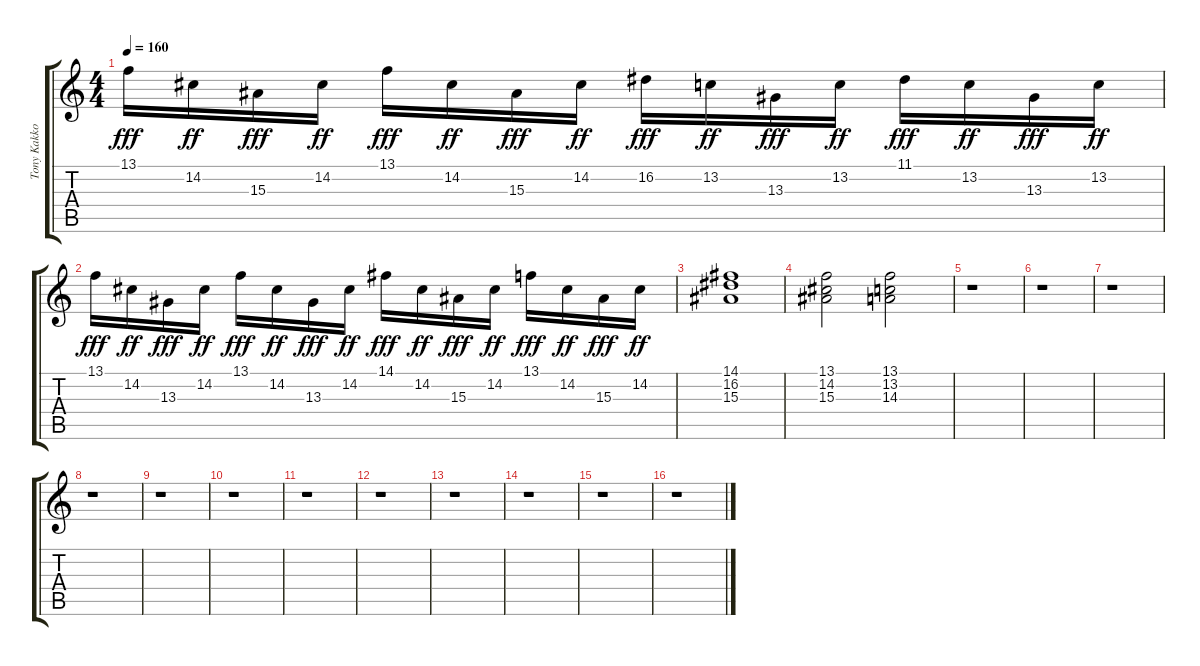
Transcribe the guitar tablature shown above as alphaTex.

\track ("Tony Kakko" "Tony Kakko") {instrument harpsichord}
\staff {score tabs}
\tuning (E4 B3 G3 D3 A2 E2) {hide}
\ts (4 4)
\tempo 160
\clef g2
\ks c
13.1.16{dy fff} 14.2.16{dy ff} 15.3.16{dy fff} 14.2.16{dy ff} 13.1.16{dy fff} 14.2.16{dy ff} 15.3.16{dy fff} 14.2.16{dy ff} 16.2.16{dy fff} 13.2.16{dy ff} 13.3.16{dy fff} 13.2.16{dy ff} 11.1.16{dy fff} 13.2.16{dy ff} 13.3.16{dy fff} 13.2.16{dy ff} |
13.1.16{dy fff} 14.2.16{dy ff} 13.3.16{dy fff} 14.2.16{dy ff} 13.1.16{dy fff} 14.2.16{dy ff} 13.3.16{dy fff} 14.2.16{dy ff} 14.1.16{dy fff} 14.2.16{dy ff} 15.3.16{dy fff} 14.2.16{dy ff} 13.1.16{dy fff} 14.2.16{dy ff} 15.3.16{dy fff} 14.2.16{dy ff} |
(14.1 16.2 15.3).1 |
(13.1 14.2 15.3).2 (13.1 13.2 14.3).2 |
r.1{instrument choiraahs} |
r.1 |
r.1 |
r.1 |
r.1 |
r.1 |
r.1 |
r.1 |
r.1 |
r.1 |
r.1 |
r.1
